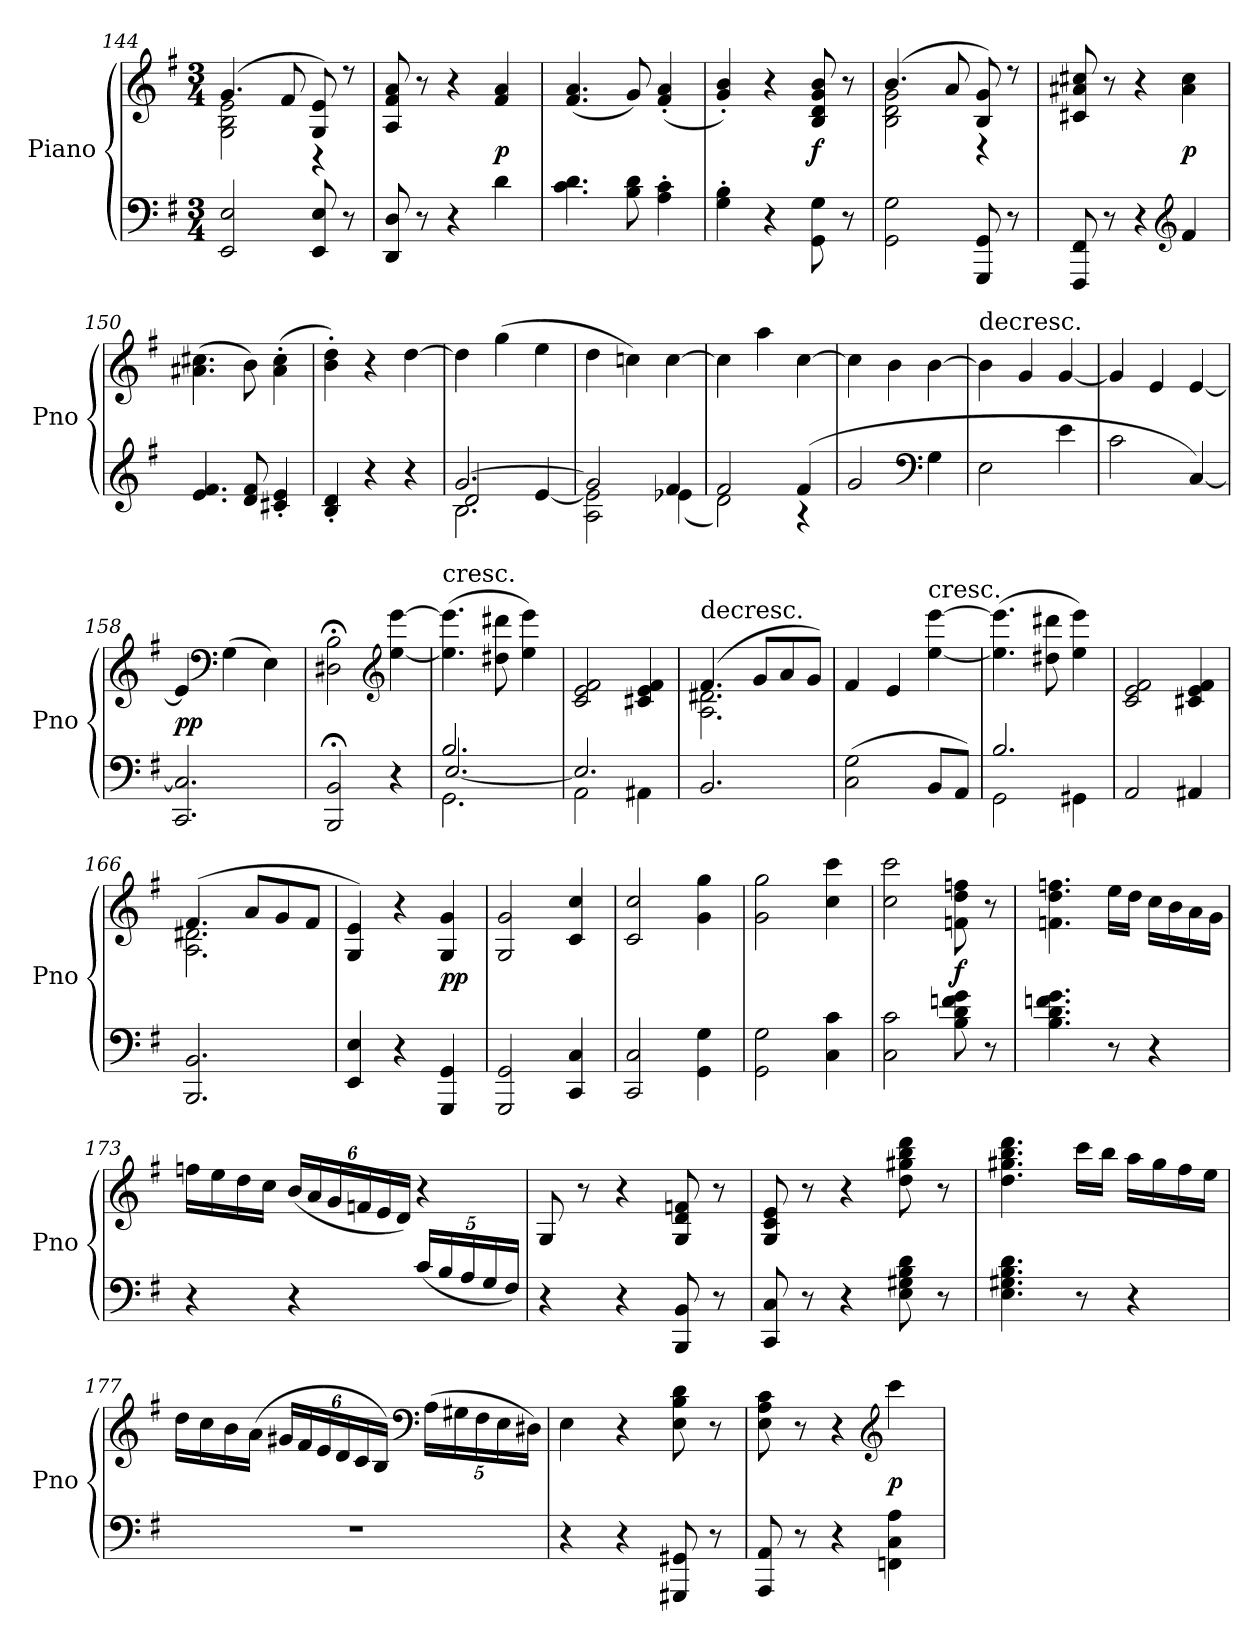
**kern	**kern	**dynam
*part1	*part1	*part1
*staff2	*staff1	*staff1/2
*I"Piano	*	*
*I'Pno	*	*
*clefF4	*clefG2	*
*k[f#]	*k[f#]	*
*M3/4	*M3/4	*
=144	=144	=144
*	*^	*
2EE/ 2E/	(4.g/	2G\ 2B\ 2e\	.
.	8f#/	.	.
8EE/ 8E/	8G/ 8e/)	4r	.
8r	8r	.	.
*	*v	*v	*
=145	=145	=145
8DD/ 8D/	8A/ 8f#/ 8a/	.
8r	8r	.
4r	4r	.
4d\	4f#/ 4a/	p
=146	=146	=146
4.c\ 4.d\	(4.f#/ 4.a/	.
8B\ 8d\	8g/)	.
4A'\ 4c'\	(4f#'/ 4a'/	.
=147	=147	=147
4G'\ 4B'\	4g'/ 4b'/)	.
4r	4r	.
8GG\ 8G\	8B/ 8d/ 8g/ 8b/	f
8r	8r	.
=148	=148	=148
*	*^	*
2GG\ 2G\	(4.b/	2B\ 2d\ 2g\	.
.	8a/	.	.
8GGG/ 8GG/	8B/ 8g/)	4r	.
8r	8r	.	.
*	*v	*v	*
=149	=149	=149
8FFF#/ 8FF#/	8c#X/ 8a#X/ 8cc#X/	.
8r	8r	.
4r	4r	.
*clefG2	*	*
4f#/	4a#\ 4cc#\	p
=150	=150	=150
4.e/ 4.f#/	(4.a#X\ 4.cc#X\	.
8d/ 8f#/	8b\)	.
4c#X'/ 4e'/	(4a#'\ 4cc#'\	.
=151	=151	=151
4B'/ 4d'/	4b'\ 4dd'\)	.
4r	4r	.
4r	[4dd\	.
=152	=152	=152
*^	*	*
*	*^	*	*
[2.g/	2d/	2.B\	4dd\]	.
.	.	.	(4gg\	.
.	[4e/	.	4ee\	.
*	*v	*v	*	*
=153	=153	=153	=153
2g/]	2A\ 2e]\	4dd\	.
.	.	4ccn\)	.
4f#/	(4e-X\	[4cc\	.
=154	=154	=154	=154
2f#/	2d\)	4cc\]	.
.	.	4aa\	.
(4f#/	4r	[4cc\	.
*v	*v	*	*
=155	=155	=155
2g/	4cc\]	.
.	4b\	.
*clefF4	*	*
4G\	[4b\	.
=156	=156	=156
!	!LO:TX:t=decresc.	!
2E\	4b\]	.
.	4g/	.
4e\	[4g/	.
=157	=157	=157
2c\	4g/]	.
.	4e/	.
[4C/)	[4e/	.
=158	=158	=158
2.CC/ 2.C]/	4e/]	pp
*	*clefF4	*
.	(4G\	.
.	4E\)	.
=159	=159	=159
2BBB;</ 2BB;</	2D#X;<\ 2B;<\	.
*	*clefG2	*
4r	[4ee\ [4eee\	.
=160	=160	=160
*^	*	*
*	*^	*	*
!	!	!	!LO:TX:t=cresc.	!
2.B/	[2.E/	2.GG\	(4.ee]\ 4.eee]\	.
.	.	.	8dd#X\ 8ddd#X\	.
.	.	.	4ee\ 4eee\)	.
*	*v	*v	*	*
=161	=161	=161	=161
2.E/]	2AA\	2c/ 2e/ 2f#/	.
.	4AA#X\	4c#X/ 4e/ 4f#/	.
=162	=162	=162	=162
*	*	*^	*
!	!	!LO:TX:t=decresc.	!	!
*v	*v	*	*	*
2.BB/	(4.f#/	2.A\ 2.d#X\	.
.	8g/L	.	.
.	8a/	.	.
.	8g/J)	.	.
*	*v	*v	*
=163	=163	=163
(2C\ 2G\	4f#/	.
.	4e/	.
!	!LO:TX:t=cresc.	!
8BB/L	[4ee\ [4eee\	.
8AA/J)	.	.
=164	=164	=164
*^	*	*
2.B/	2GG\	(4.ee]\ 4.eee]\	.
.	.	8dd#X\ 8ddd#X\	.
.	4GG#X\	4ee\ 4eee\)	.
*v	*v	*	*
=165	=165	=165
2AA/	2c/ 2e/ 2f#/	.
4AA#X/	4c#X/ 4e/ 4f#/	.
=166	=166	=166
*	*^	*
2.BBB/ 2.BB/	(4.f#/	2.A\ 2.d#X\	.
.	8a/L	.	.
.	8g/	.	.
.	8f#/J	.	.
*	*v	*v	*
=167	=167	=167
4EE/ 4E/	4G/ 4e/)	.
4r	4r	.
4GGG/ 4GG/	4G/ 4g/	pp
=168	=168	=168
2GGG/ 2GG/	2G/ 2g/	.
4CC/ 4C/	4c/ 4cc/	.
=169	=169	=169
2CC/ 2C/	2c/ 2cc/	.
4GG\ 4G\	4g\ 4gg\	.
=170	=170	=170
2GG\ 2G\	2g\ 2gg\	.
4C\ 4c\	4cc\ 4ccc\	.
=171	=171	=171
2C\ 2c\	2cc\ 2ccc\	.
8B\ 8d\ 8fn\ 8g\	8fn\ 8dd\ 8ffn\	f
8r	8r	.
=172	=172	=172
4.B\ 4.d\ 4.fn\ 4.g\	4.fn\ 4.dd\ 4.ffn\	.
8r	16ee\LL	.
.	16dd\JJ	.
4r	16cc\LL	.
.	16b\	.
.	16a\	.
.	16g\JJ	.
=173	=173	=173
4r	16ffn\LL	.
.	16ee\	.
.	16dd\	.
.	16cc\JJ	.
4r	(24b/LL	.
.	24a/	.
.	24g/	.
.	24fn/	.
.	24e/	.
.	24d/JJ)	.
(20c/LL	4r	.
20B/	.	.
20A/	.	.
20G/	.	.
20F#/JJ)	.	.
=174	=174	=174
4r	8G/	.
.	8r	.
4r	4r	.
8BBB/ 8BB/	8G/ 8d/ 8fn/	.
8r	8r	.
=175	=175	=175
8CC/ 8C/	8G/ 8c/ 8e/	.
8r	8r	.
4r	4r	.
8E\ 8G#X\ 8B\ 8d\	8dd\ 8gg#X\ 8bb\ 8ddd\	.
8r	8r	.
=176	=176	=176
4.E\ 4.G#X\ 4.B\ 4.d\	4.dd\ 4.gg#X\ 4.bb\ 4.ddd\	.
8r	16ccc\LL	.
.	16bb\JJ	.
4r	16aa\LL	.
.	16gg#\	.
.	16ff#\	.
.	16ee\JJ	.
=177	=177	=177
2.r	16dd\LL	.
.	16cc\	.
.	16b\	.
.	(16a\JJ	.
.	24g#X/LL	.
.	24f#/	.
.	24e/	.
.	24d/	.
.	24c/	.
.	24B/JJ)	.
*	*clefF4	*
.	(20A\LL	.
.	20G#X\	.
.	20F#\	.
.	20E\	.
.	20D#X\JJ)	.
=178	=178	=178
4r	4E\	.
4r	4r	.
8GGG#X/ 8GG#X/	8E\ 8B\ 8d\	.
8r	8r	.
=179	=179	=179
8AAA/ 8AA/	8E\ 8A\ 8c\	.
8r	8r	.
4r	4r	.
*	*clefG2	*
4FFn\ 4C\ 4A\	4ccc\	p
=	=	=
*-	*-	*-
